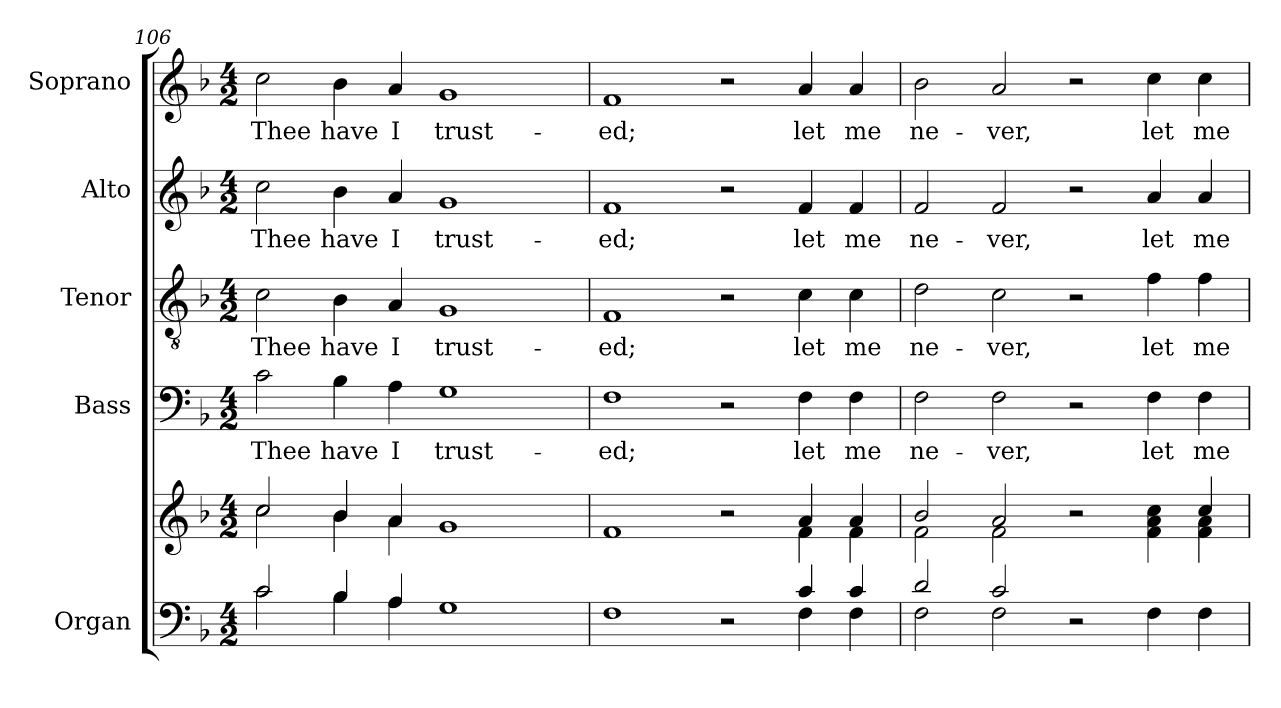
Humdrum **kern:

**kern	**kern	**kern	**text	**kern	**text	**kern	**text	**kern	**text
*part5	*part5	*part4	*part4	*part3	*part3	*part2	*part2	*part1	*part1
*staff6	*staff5	*staff4	*staff4	*staff3	*staff3	*staff2	*staff2	*staff1	*staff1
*I"Organ	*	*I"Bass	*	*I"Tenor	*	*I"Alto	*	*I"Soprano	*
*I'Org.	*	*I'B.	*	*I'T.	*	*I'A.	*	*I'S.	*
*clefF4	*clefG2	*clefF4	*	*clefGv2	*	*clefG2	*	*clefG2	*
*	*	*	*	*ITrd7c12	*	*	*	*	*
*k[b-]	*k[b-]	*k[b-]	*	*k[b-]	*	*k[b-]	*	*k[b-]	*
*F:	*F:	*F:	*	*F:	*	*F:	*	*F:	*
*M4/2	*M4/2	*M4/2	*	*M4/2	*	*M4/2	*	*M4/2	*
=106	=106	=106	=106	=106	=106	=106	=106	=106	=106
*^	*^	*	*	*	*	*	*	*	*
*	*^	*	*^	*	*	*	*	*	*	*	*
!	!	!	!	!	!	!	!LO:LY:b:color=#000000	!	!	!	!	!	!
!	!	!	!	!	!	!	!	!	!LO:LY:b:color=#000000	!	!	!	!
!	!	!	!	!	!	!	!	!	!	!	!LO:LY:b:color=#000000	!	!
!	!	!	!	!	!	!	!	!	!	!	!	!	!LO:LY:b:color=#000000
2ci/	2ci\	2.ryy	2cci/	2cci\	2.ryy	2ci\	Thee	2Ci\	Thee	2cci\	Thee	2cci\	Thee
!	!	!	!	!	!	!	!LO:LY:b:color=#000000	!	!	!	!	!	!
!	!	!	!	!	!	!	!	!	!LO:LY:b:color=#000000	!	!	!	!
!	!	!	!	!	!	!	!	!	!	!	!LO:LY:b:color=#000000	!	!
!	!	!	!	!	!	!	!	!	!	!	!	!	!LO:LY:b:color=#000000
4B-i/	4B-i\	.	4b-i/	4b-i\	.	4B-i\	have	4BB-i\	have	4b-i\	have	4b-i\	have
!	!	!	!	!	!	!	!LO:LY:b:color=#000000	!	!	!	!	!	!
!	!	!	!	!	!	!	!	!	!LO:LY:b:color=#000000	!	!	!	!
!	!	!	!	!	!	!	!	!	!	!	!LO:LY:b:color=#000000	!	!
!	!	!	!	!	!	!	!	!	!	!	!	!	!LO:LY:b:color=#000000
1ryy	4Ai\	4Ai/	1ryy	4ai\	4ai/	4Ai\	I	4AAi/	I	4ai/	I	4ai/	I
!	!	!	!	!	!	!	!LO:LY:b:color=#000000	!	!	!	!	!	!
!	!	!	!	!	!	!	!	!	!LO:LY:b:color=#000000	!	!	!	!
!	!	!	!	!	!	!	!	!	!	!	!LO:LY:b:color=#000000	!	!
!	!	!	!	!	!	!	!	!	!	!	!	!	!LO:LY:b:color=#000000
.	1Gi	1ryy	.	1gi	1ryy	1Gi	trust-	1GGi	trust-	1gi	trust-	1gi	trust-
4ryy	.	.	4ryy	.	.	.	.	.	.	.	.	.	.
*	*v	*v	*	*	*	*	*	*	*	*	*	*	*
*	*	*	*v	*v	*	*	*	*	*	*	*	*
=107	=107	=107	=107	=107	=107	=107	=107	=107	=107	=107	=107
!	!	!	!	!	!LO:LY:b:color=#000000	!	!	!	!	!	!
!	!	!	!	!	!	!	!LO:LY:b:color=#000000	!	!	!	!
!	!	!	!	!	!	!	!	!	!LO:LY:b:color=#000000	!	!
!	!	!	!	!	!	!	!	!	!	!	!LO:LY:b:color=#000000
1.ryy	1Fi	1fi	1.ryy	1Fi	-ed;	1FFi	-ed;	1fi	-ed;	1fi	-ed;
.	2r	2r	.	2r	.	2r	.	2r	.	2r	.
!	!	!	!	!	!LO:LY:b:color=#000000	!	!	!	!	!	!
!	!	!	!	!	!	!	!LO:LY:b:color=#000000	!	!	!	!
!	!	!	!	!	!	!	!	!	!LO:LY:b:color=#000000	!	!
!	!	!	!	!	!	!	!	!	!	!	!LO:LY:b:color=#000000
4ci/	4Fi\	4ai/	4fi\	4Fi\	let	4Ci\	let	4fi/	let	4ai/	let
!	!	!	!	!	!LO:LY:b:color=#000000	!	!	!	!	!	!
!	!	!	!	!	!	!	!LO:LY:b:color=#000000	!	!	!	!
!	!	!	!	!	!	!	!	!	!LO:LY:b:color=#000000	!	!
!	!	!	!	!	!	!	!	!	!	!	!LO:LY:b:color=#000000
4ci/	4Fi\	4ai/	4fi\	4Fi\	me	4Ci\	me	4fi/	me	4ai/	me
!!LO:LB:g=z
=108	=108	=108	=108	=108	=108	=108	=108	=108	=108	=108	=108
*	*	*	*^	*	*	*	*	*	*	*	*
!	!	!	!	!	!	!LO:LY:b:color=#000000	!	!	!	!	!	!
!	!	!	!	!	!	!	!	!LO:LY:b:color=#000000	!	!	!	!
!	!	!	!	!	!	!	!	!	!	!LO:LY:b:color=#000000	!	!
!	!	!	!	!	!	!	!	!	!	!	!	!LO:LY:b:color=#000000
2di/	2Fi\	1..ryy	2fi\	2b-i/	2Fi\	ne-	2Di\	ne-	2fi/	ne-	2b-i\	ne-
!	!	!	!	!	!	!LO:LY:b:color=#000000	!	!	!	!	!	!
!	!	!	!	!	!	!	!	!LO:LY:b:color=#000000	!	!	!	!
!	!	!	!	!	!	!	!	!	!	!LO:LY:b:color=#000000	!	!
!	!	!	!	!	!	!	!	!	!	!	!	!LO:LY:b:color=#000000
2ci/	2Fi\	.	2fi\	2ai/	2Fi\	-ver,	2Ci\	-ver,	2fi/	-ver,	2ai/	-ver,
1ryy	2r	.	1ryy	2r	2r	.	2r	.	2r	.	2r	.
!	!	!	!	!	!	!LO:LY:b:color=#000000	!	!	!	!	!	!
!	!	!	!	!	!	!	!	!LO:LY:b:color=#000000	!	!	!	!
!	!	!	!	!	!	!	!	!	!	!LO:LY:b:color=#000000	!	!
!	!	!	!	!	!	!	!	!	!	!	!	!LO:LY:b:color=#000000
.	4Fi\	.	.	4fi\ 4ai 4cci	4Fi\	let	4Fi\	let	4ai/	let	4cci\	let
!	!	!	!	!	!	!LO:LY:b:color=#000000	!	!	!	!	!	!
!	!	!	!	!	!	!	!	!LO:LY:b:color=#000000	!	!	!	!
!	!	!	!	!	!	!	!	!	!	!LO:LY:b:color=#000000	!	!
!	!	!	!	!	!	!	!	!	!	!	!	!LO:LY:b:color=#000000
.	4Fi\	4cci/	.	4fi\ 4ai	4Fi\	me	4Fi\	me	4ai/	me	4cci\	me
*v	*v	*	*	*	*	*	*	*	*	*	*	*
*	*v	*v	*v	*	*	*	*	*	*	*	*
=	=	=	=	=	=	=	=	=	=
*-	*-	*-	*-	*-	*-	*-	*-	*-	*-
